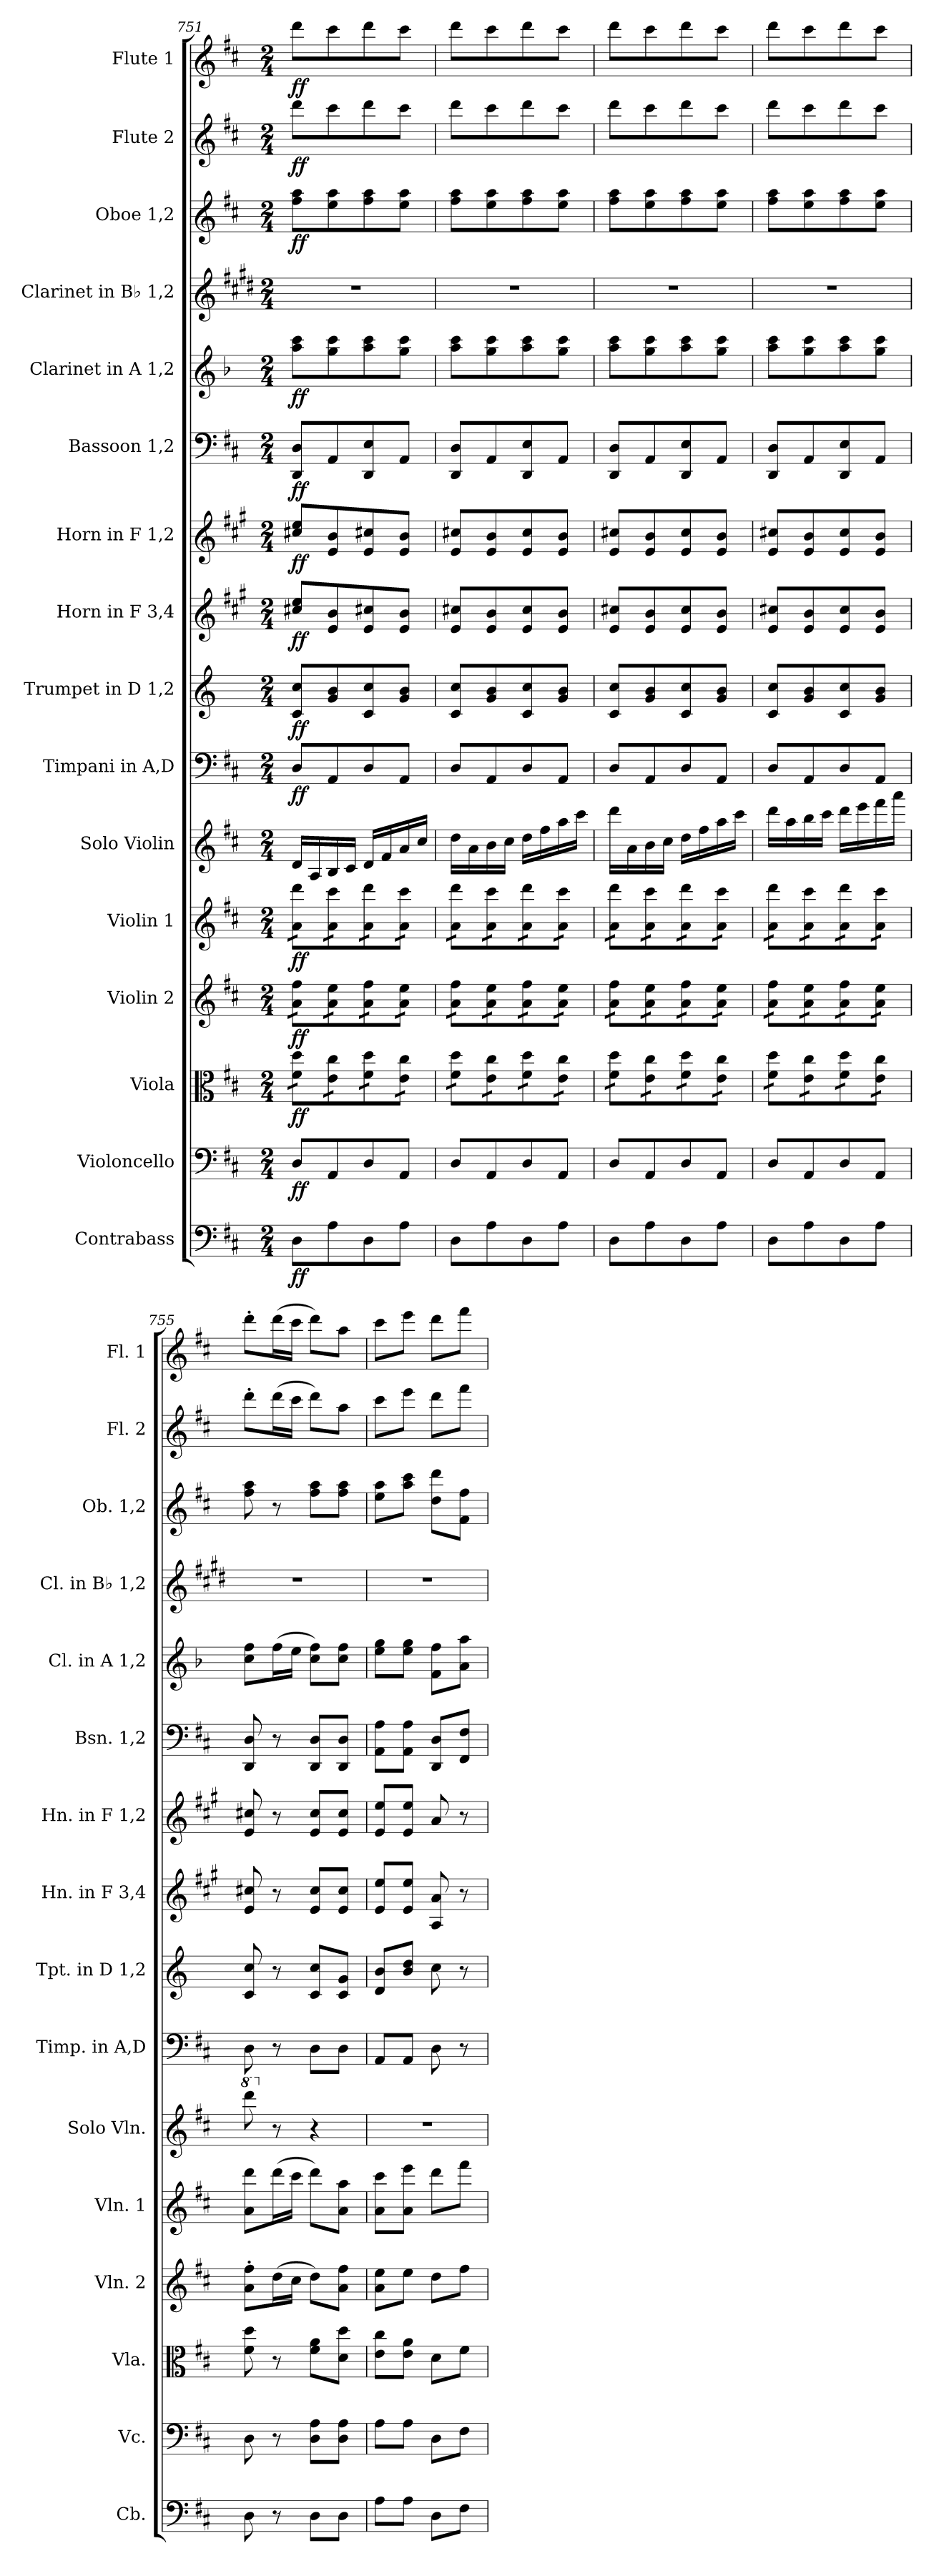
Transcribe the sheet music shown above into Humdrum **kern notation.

**kern	**dynam	**kern	**dynam	**kern	**dynam	**kern	**dynam	**kern	**dynam	**kern	**kern	**dynam	**kern	**dynam	**kern	**dynam	**kern	**dynam	**kern	**dynam	**kern	**dynam	**kern	**kern	**dynam	**kern	**dynam	**kern	**dynam
*part16	*part16	*part15	*part15	*part14	*part14	*part13	*part13	*part12	*part12	*part11	*part10	*part10	*part9	*part9	*part8	*part8	*part7	*part7	*part6	*part6	*part5	*part5	*part4	*part3	*part3	*part2	*part2	*part1	*part1
*staff16	*staff16	*staff15	*staff15	*staff14	*staff14	*staff13	*staff13	*staff12	*staff12	*staff11	*staff10	*staff10	*staff9	*staff9	*staff8	*staff8	*staff7	*staff7	*staff6	*staff6	*staff5	*staff5	*staff4	*staff3	*staff3	*staff2	*staff2	*staff1	*staff1
*I"Contrabass	*	*I"Violoncello	*	*I"Viola	*	*I"Violin 2	*	*I"Violin 1	*	*I"Solo Violin	*I"Timpani in A,D	*	*I"Trumpet in D 1,2	*	*I"Horn in F 3,4	*	*I"Horn in F 1,2	*	*I"Bassoon 1,2	*	*I"Clarinet in A 1,2	*	*I"Clarinet in B♭ 1,2	*I"Oboe 1,2	*	*I"Flute 2	*	*I"Flute 1	*
*I'Cb.	*	*I'Vc.	*	*I'Vla.	*	*I'Vln. 2	*	*I'Vln. 1	*	*I'Solo Vln.	*I'Timp. in A,D	*	*I'Tpt. in D 1,2	*	*I'Hn. in F 3,4	*	*I'Hn. in F 1,2	*	*I'Bsn. 1,2	*	*I'Cl. in A 1,2	*	*I'Cl. in B♭ 1,2	*I'Ob. 1,2	*	*I'Fl. 2	*	*I'Fl. 1	*
*clefF4	*	*clefF4	*	*clefC3	*	*clefG2	*	*clefG2	*	*clefG2	*clefF4	*	*clefG2	*	*clefG2	*	*clefG2	*	*clefF4	*	*clefG2	*	*clefG2	*clefG2	*	*clefG2	*	*clefG2	*
*ITrd7c12	*	*	*	*	*	*	*	*	*	*	*	*	*ITrd-1c-2	*	*ITrd4c7	*	*ITrd4c7	*	*	*	*ITrd2c3	*	*ITrd1c2	*	*	*	*	*	*
*k[f#c#]	*	*k[f#c#]	*	*k[f#c#]	*	*k[f#c#]	*	*k[f#c#]	*	*k[f#c#]	*k[f#c#]	*	*k[f#c#]	*	*k[f#c#]	*	*k[f#c#]	*	*k[f#c#]	*	*k[f#c#]	*	*k[f#c#]	*k[f#c#]	*	*k[f#c#]	*	*k[f#c#]	*
*M2/4	*	*M2/4	*	*M2/4	*	*M2/4	*	*M2/4	*	*M2/4	*M2/4	*	*M2/4	*	*M2/4	*	*M2/4	*	*M2/4	*	*M2/4	*	*M2/4	*M2/4	*	*M2/4	*	*M2/4	*
=751	=751	=751	=751	=751	=751	=751	=751	=751	=751	=751	=751	=751	=751	=751	=751	=751	=751	=751	=751	=751	=751	=751	=751	=751	=751	=751	=751	=751	=751
!	!LO:DY:b	!	!LO:DY:b	!	!LO:DY:b	!	!LO:DY:b	!	!LO:DY:b	!	!	!LO:DY:b	!	!LO:DY:b	!	!LO:DY:b	!	!LO:DY:b	!	!LO:DY:b	!	!LO:DY:b	!	!	!LO:DY:b	!	!LO:DY:b	!	!LO:DY:b
*	*	*	*	*tremolo	*	*	*	*	*	*	*	*	*	*	*	*	*	*	*	*	*	*	*	*	*	*	*	*	*
*	*	*	*	*	*	*tremolo	*	*	*	*	*	*	*	*	*	*	*	*	*	*	*	*	*	*	*	*	*	*	*
*	*	*	*	*	*	*	*	*tremolo	*	*	*	*	*	*	*	*	*	*	*	*	*	*	*	*	*	*	*	*	*
8DD\L	ff	8D/L	ff	16f#\ 16dd\LL	ff	16a\ 16ff#\LL	ff	16a\ 16ddd\LL	ff	16d/LL	8D/L	ff	8d/ 8dd/L	ff	8f#X/ 8a/L	ff	8f#X/ 8a/L	ff	8DD/ 8D/L	ff	8ff#\ 8aa\L	ff	2r	8ff#\ 8aa\L	ff	8ddd\L	ff	8ddd\L	ff
.	.	.	.	16f#\ 16dd\	.	16a\ 16ff#\	.	16a\ 16ddd\	.	16A/	.	.	.	.	.	.	.	.	.	.	.	.	.	.	.	.	.	.	.
8AA\	.	8AA/	.	16e\ 16cc#\	.	16a\ 16ee\	.	16a\ 16ccc#\	.	16B/	8AA/	.	8a/ 8cc#/	.	8A/ 8e/	.	8A/ 8e/	.	8AA/	.	8ee\ 8aa\	.	.	8ee\ 8aa\	.	8ccc#\	.	8ccc#\	.
.	.	.	.	16e\ 16cc#\	.	16a\ 16ee\	.	16a\ 16ccc#\	.	16c#/JJ	.	.	.	.	.	.	.	.	.	.	.	.	.	.	.	.	.	.	.
8DD\	.	8D/	.	16f#\ 16dd\	.	16a\ 16ff#\	.	16a\ 16ddd\	.	16d/LL	8D/	.	8d/ 8dd/	.	8A/ 8f#X/	.	8A/ 8f#X/	.	8DD/ 8E/	.	8ff#\ 8aa\	.	.	8ff#\ 8aa\	.	8ddd\	.	8ddd\	.
.	.	.	.	16f#\ 16dd\	.	16a\ 16ff#\	.	16a\ 16ddd\	.	16f#/	.	.	.	.	.	.	.	.	.	.	.	.	.	.	.	.	.	.	.
8AA\J	.	8AA/J	.	16e\ 16cc#\	.	16a\ 16ee\	.	16a\ 16ccc#\	.	16a/	8AA/J	.	8a/ 8cc#/J	.	8A/ 8e/J	.	8A/ 8e/J	.	8AA/J	.	8ee\ 8aa\J	.	.	8ee\ 8aa\J	.	8ccc#\J	.	8ccc#\J	.
.	.	.	.	16e\ 16cc#\JJ	.	16a\ 16ee\JJ	.	16a\ 16ccc#\JJ	.	16cc#/JJ	.	.	.	.	.	.	.	.	.	.	.	.	.	.	.	.	.	.	.
!!LO:PB:g=z
=752	=752	=752	=752	=752	=752	=752	=752	=752	=752	=752	=752	=752	=752	=752	=752	=752	=752	=752	=752	=752	=752	=752	=752	=752	=752	=752	=752	=752	=752
8DD\L	.	8D/L	.	16f#\ 16dd\LL	.	16a\ 16ff#\LL	.	16a\ 16ddd\LL	.	16dd\LL	8D/L	.	8d/ 8dd/L	.	8A/ 8f#X/L	.	8A/ 8f#X/L	.	8DD/ 8D/L	.	8ff#\ 8aa\L	.	2r	8ff#\ 8aa\L	.	8ddd\L	.	8ddd\L	.
.	.	.	.	16f#\ 16dd\	.	16a\ 16ff#\	.	16a\ 16ddd\	.	16a\	.	.	.	.	.	.	.	.	.	.	.	.	.	.	.	.	.	.	.
8AA\	.	8AA/	.	16e\ 16cc#\	.	16a\ 16ee\	.	16a\ 16ccc#\	.	16b\	8AA/	.	8a/ 8cc#/	.	8A/ 8e/	.	8A/ 8e/	.	8AA/	.	8ee\ 8aa\	.	.	8ee\ 8aa\	.	8ccc#\	.	8ccc#\	.
.	.	.	.	16e\ 16cc#\	.	16a\ 16ee\	.	16a\ 16ccc#\	.	16cc#\JJ	.	.	.	.	.	.	.	.	.	.	.	.	.	.	.	.	.	.	.
8DD\	.	8D/	.	16f#\ 16dd\	.	16a\ 16ff#\	.	16a\ 16ddd\	.	16dd\LL	8D/	.	8d/ 8dd/	.	8A/ 8f#/	.	8A/ 8f#/	.	8DD/ 8E/	.	8ff#\ 8aa\	.	.	8ff#\ 8aa\	.	8ddd\	.	8ddd\	.
.	.	.	.	16f#\ 16dd\	.	16a\ 16ff#\	.	16a\ 16ddd\	.	16ff#\	.	.	.	.	.	.	.	.	.	.	.	.	.	.	.	.	.	.	.
8AA\J	.	8AA/J	.	16e\ 16cc#\	.	16a\ 16ee\	.	16a\ 16ccc#\	.	16aa\	8AA/J	.	8a/ 8cc#/J	.	8A/ 8e/J	.	8A/ 8e/J	.	8AA/J	.	8ee\ 8aa\J	.	.	8ee\ 8aa\J	.	8ccc#\J	.	8ccc#\J	.
.	.	.	.	16e\ 16cc#\JJ	.	16a\ 16ee\JJ	.	16a\ 16ccc#\JJ	.	16ccc#\JJ	.	.	.	.	.	.	.	.	.	.	.	.	.	.	.	.	.	.	.
=753	=753	=753	=753	=753	=753	=753	=753	=753	=753	=753	=753	=753	=753	=753	=753	=753	=753	=753	=753	=753	=753	=753	=753	=753	=753	=753	=753	=753	=753
8DD\L	.	8D/L	.	16f#\ 16dd\LL	.	16a\ 16ff#\LL	.	16a\ 16ddd\LL	.	16ddd\LL	8D/L	.	8d/ 8dd/L	.	8A/ 8f#X/L	.	8A/ 8f#X/L	.	8DD/ 8D/L	.	8ff#\ 8aa\L	.	2r	8ff#\ 8aa\L	.	8ddd\L	.	8ddd\L	.
.	.	.	.	16f#\ 16dd\	.	16a\ 16ff#\	.	16a\ 16ddd\	.	16a\	.	.	.	.	.	.	.	.	.	.	.	.	.	.	.	.	.	.	.
8AA\	.	8AA/	.	16e\ 16cc#\	.	16a\ 16ee\	.	16a\ 16ccc#\	.	16b\	8AA/	.	8a/ 8cc#/	.	8A/ 8e/	.	8A/ 8e/	.	8AA/	.	8ee\ 8aa\	.	.	8ee\ 8aa\	.	8ccc#\	.	8ccc#\	.
.	.	.	.	16e\ 16cc#\	.	16a\ 16ee\	.	16a\ 16ccc#\	.	16cc#\JJ	.	.	.	.	.	.	.	.	.	.	.	.	.	.	.	.	.	.	.
8DD\	.	8D/	.	16f#\ 16dd\	.	16a\ 16ff#\	.	16a\ 16ddd\	.	16dd\LL	8D/	.	8d/ 8dd/	.	8A/ 8f#/	.	8A/ 8f#/	.	8DD/ 8E/	.	8ff#\ 8aa\	.	.	8ff#\ 8aa\	.	8ddd\	.	8ddd\	.
.	.	.	.	16f#\ 16dd\	.	16a\ 16ff#\	.	16a\ 16ddd\	.	16ff#\	.	.	.	.	.	.	.	.	.	.	.	.	.	.	.	.	.	.	.
8AA\J	.	8AA/J	.	16e\ 16cc#\	.	16a\ 16ee\	.	16a\ 16ccc#\	.	16aa\	8AA/J	.	8a/ 8cc#/J	.	8A/ 8e/J	.	8A/ 8e/J	.	8AA/J	.	8ee\ 8aa\J	.	.	8ee\ 8aa\J	.	8ccc#\J	.	8ccc#\J	.
.	.	.	.	16e\ 16cc#\JJ	.	16a\ 16ee\JJ	.	16a\ 16ccc#\JJ	.	16ccc#\JJ	.	.	.	.	.	.	.	.	.	.	.	.	.	.	.	.	.	.	.
=754	=754	=754	=754	=754	=754	=754	=754	=754	=754	=754	=754	=754	=754	=754	=754	=754	=754	=754	=754	=754	=754	=754	=754	=754	=754	=754	=754	=754	=754
8DD\L	.	8D/L	.	16f#\ 16dd\LL	.	16a\ 16ff#\LL	.	16a\ 16ddd\LL	.	16ddd\LL	8D/L	.	8d/ 8dd/L	.	8A/ 8f#X/L	.	8A/ 8f#X/L	.	8DD/ 8D/L	.	8ff#\ 8aa\L	.	2r	8ff#\ 8aa\L	.	8ddd\L	.	8ddd\L	.
.	.	.	.	16f#\ 16dd\	.	16a\ 16ff#\	.	16a\ 16ddd\	.	16aa\	.	.	.	.	.	.	.	.	.	.	.	.	.	.	.	.	.	.	.
8AA\	.	8AA/	.	16e\ 16cc#\	.	16a\ 16ee\	.	16a\ 16ccc#\	.	16bb\	8AA/	.	8a/ 8cc#/	.	8A/ 8e/	.	8A/ 8e/	.	8AA/	.	8ee\ 8aa\	.	.	8ee\ 8aa\	.	8ccc#\	.	8ccc#\	.
.	.	.	.	16e\ 16cc#\	.	16a\ 16ee\	.	16a\ 16ccc#\	.	16ccc#\JJ	.	.	.	.	.	.	.	.	.	.	.	.	.	.	.	.	.	.	.
8DD\	.	8D/	.	16f#\ 16dd\	.	16a\ 16ff#\	.	16a\ 16ddd\	.	16ddd\LL	8D/	.	8d/ 8dd/	.	8A/ 8f#/	.	8A/ 8f#/	.	8DD/ 8E/	.	8ff#\ 8aa\	.	.	8ff#\ 8aa\	.	8ddd\	.	8ddd\	.
.	.	.	.	16f#\ 16dd\	.	16a\ 16ff#\	.	16a\ 16ddd\	.	16eee\	.	.	.	.	.	.	.	.	.	.	.	.	.	.	.	.	.	.	.
8AA\J	.	8AA/J	.	16e\ 16cc#\	.	16a\ 16ee\	.	16a\ 16ccc#\	.	16fff#\	8AA/J	.	8a/ 8cc#/J	.	8A/ 8e/J	.	8A/ 8e/J	.	8AA/J	.	8ee\ 8aa\J	.	.	8ee\ 8aa\J	.	8ccc#\J	.	8ccc#\J	.
.	.	.	.	16e\ 16cc#\JJ	.	16a\ 16ee\JJ	.	16a\ 16ccc#\JJ	.	16aaa\JJ	.	.	.	.	.	.	.	.	.	.	.	.	.	.	.	.	.	.	.
*	*	*	*	*	*	*	*	*Xtremolo	*	*	*	*	*	*	*	*	*	*	*	*	*	*	*	*	*	*	*	*	*
*	*	*	*	*	*	*Xtremolo	*	*	*	*	*	*	*	*	*	*	*	*	*	*	*	*	*	*	*	*	*	*	*
*	*	*	*	*Xtremolo	*	*	*	*	*	*	*	*	*	*	*	*	*	*	*	*	*	*	*	*	*	*	*	*	*
=755	=755	=755	=755	=755	=755	=755	=755	=755	=755	=755	=755	=755	=755	=755	=755	=755	=755	=755	=755	=755	=755	=755	=755	=755	=755	=755	=755	=755	=755
*	*	*	*	*	*	*	*	*	*	*8va	*	*	*	*	*	*	*	*	*	*	*	*	*	*	*	*	*	*	*
8DD\	.	8D\	.	8f#\ 8dd\	.	8a\' 8ff#\'L	.	8a\ 8ddd\L	.	8dddd\	8D\	.	8d/ 8dd/	.	8A/ 8f#X/	.	8A/ 8f#X/	.	8DD/ 8D/	.	8a\ 8dd\L	.	2r	8ff#\ 8aa\	.	8ddd'\L	.	8ddd'\L	.
*	*	*	*	*	*	*	*	*	*	*X8va	*	*	*	*	*	*	*	*	*	*	*	*	*	*	*	*	*	*	*
8r	.	8r	.	8r	.	(>16dd\L	.	(>16ddd\L	.	8r	8r	.	8r	.	8r	.	8r	.	8r	.	(>16dd\L	.	.	8r	.	(>16ddd\L	.	(>16ddd\L	.
.	.	.	.	.	.	16cc#\JJ	.	16ccc#\JJ	.	.	.	.	.	.	.	.	.	.	.	.	16cc#\JJ	.	.	.	.	16ccc#\JJ	.	16ccc#\JJ	.
8DD\L	.	8D\ 8A\L	.	8f#\ 8a\L	.	8dd\L)	.	8ddd\L)	.	4r	8D\L	.	8d/ 8dd/L	.	8A/ 8f#/L	.	8A/ 8f#/L	.	8DD/ 8D/L	.	8a\ 8dd\L)	.	.	8ff#\ 8aa\L	.	8ddd\L)	.	8ddd\L)	.
8DD\J	.	8D\ 8A\J	.	8d\ 8dd\J	.	8a\ 8ff#\J	.	8a\ 8aa\J	.	.	8D\J	.	8d/ 8a/J	.	8A/ 8f#/J	.	8A/ 8f#/J	.	8DD/ 8D/J	.	8a\ 8dd\J	.	.	8ff#\ 8aa\J	.	8aa\J	.	8aa\J	.
=756	=756	=756	=756	=756	=756	=756	=756	=756	=756	=756	=756	=756	=756	=756	=756	=756	=756	=756	=756	=756	=756	=756	=756	=756	=756	=756	=756	=756	=756
8AA\L	.	8A\L	.	8e\ 8cc#\L	.	8a\ 8ee\L	.	8a\ 8ccc#\L	.	2r	8AA/L	.	8e/ 8cc#/L	.	8A/ 8a/L	.	8A/ 8a/L	.	8AA\ 8A\L	.	8cc#\ 8ee\L	.	2r	8ee\ 8aa\L	.	8ccc#\L	.	8ccc#\L	.
8AA\J	.	8A\J	.	8e\ 8a\J	.	8ee\J	.	8a\ 8eee\J	.	.	8AA/J	.	8cc#/ 8ee/J	.	8A/ 8a/J	.	8A/ 8a/J	.	8AA\ 8A\J	.	8cc#\ 8ee\J	.	.	8aa\ 8ccc#\J	.	8eee\J	.	8eee\J	.
8DD\L	.	8D\L	.	8d\L	.	8dd\L	.	8ddd\L	.	.	8D\	.	8dd\	.	8D/ 8d/	.	8d/	.	8DD/ 8D/L	.	8d\ 8dd\L	.	.	8dd\ 8ddd\L	.	8ddd\L	.	8ddd\L	.
8FF#\J	.	8F#\J	.	8f#\J	.	8ff#\J	.	8fff#\J	.	.	8r	.	8r	.	8r	.	8r	.	8FF#/ 8F#/J	.	8f#\ 8ff#\J	.	.	8f#\ 8ff#\J	.	8fff#\J	.	8fff#\J	.
=	=	=	=	=	=	=	=	=	=	=	=	=	=	=	=	=	=	=	=	=	=	=	=	=	=	=	=	=	=
*-	*-	*-	*-	*-	*-	*-	*-	*-	*-	*-	*-	*-	*-	*-	*-	*-	*-	*-	*-	*-	*-	*-	*-	*-	*-	*-	*-	*-	*-
